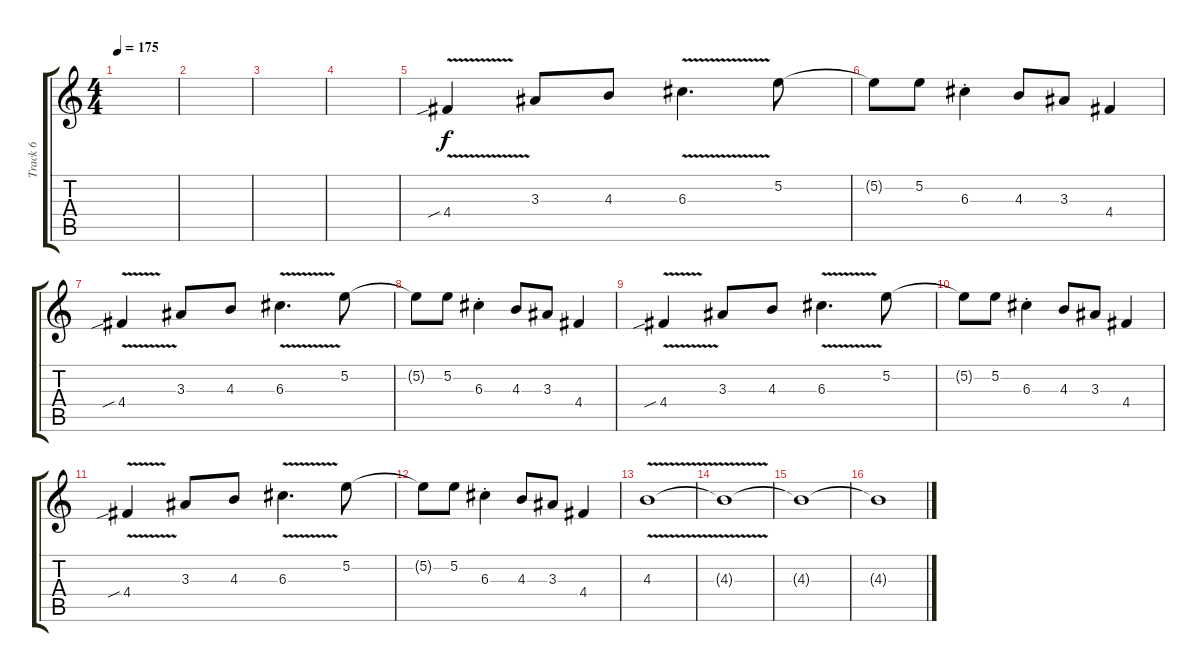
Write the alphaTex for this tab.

\track ("Track 6" "Track 6") {instrument overdrivenguitar}
\staff {score tabs}
\tuning (E4 B3 G3 D3 A2 E2) {hide}
\ts (4 4)
\tempo 175
\clef g2
\ks c
|
|
|
|
4.4{v sib}.4 3.3.8 4.3.8 6.3{v}.4{d} 5.2.8 |
5.2{t}.8 5.2.8 6.3{st}.4 4.3.8 3.3.8 4.4.4 |
4.4{v sib}.4 3.3.8 4.3.8 6.3{v}.4{d} 5.2.8 |
5.2{t}.8 5.2.8 6.3{st}.4 4.3.8 3.3.8 4.4.4 |
4.4{v sib}.4 3.3.8 4.3.8 6.3{v}.4{d} 5.2.8 |
5.2{t}.8 5.2.8 6.3{st}.4 4.3.8 3.3.8 4.4.4 |
4.4{v sib}.4 3.3.8 4.3.8 6.3{v}.4{d} 5.2.8 |
5.2{t}.8 5.2.8 6.3{st}.4 4.3.8 3.3.8 4.4.4 |
4.3{v}.1 |
4.3{t}.1 |
4.3{t}.1 |
4.3{t}.1
